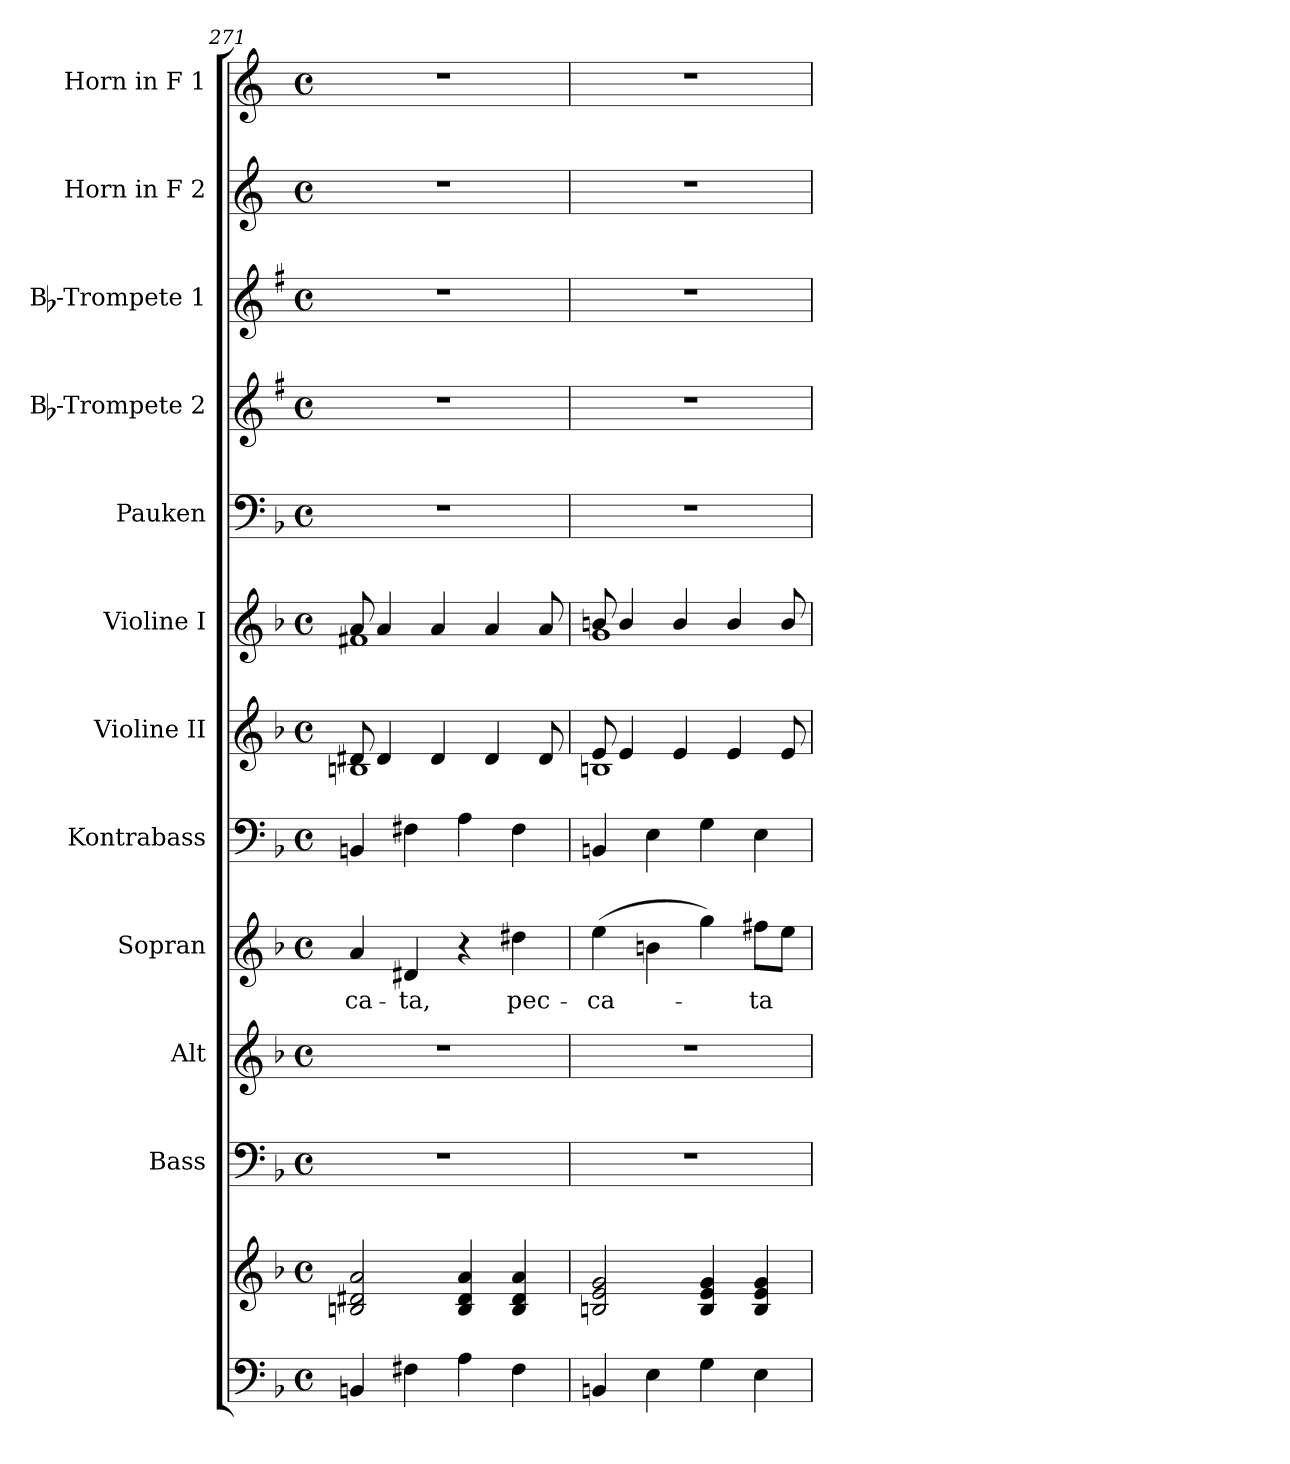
**kern	**kern	**kern	**kern	**kern	**text	**kern	**kern	**kern	**kern	**kern	**kern	**kern	**kern
*part12	*part12	*part11	*part10	*part9	*part9	*part8	*part7	*part6	*part5	*part4	*part3	*part2	*part1
*staff13	*staff12	*staff11	*staff10	*staff9	*staff9	*staff8	*staff7	*staff6	*staff5	*staff4	*staff3	*staff2	*staff1
*	*	*I"Bass	*I"Alt	*I"Sopran	*	*I"Kontrabass	*I"Violine II	*I"Violine I	*I"Pauken	*I"Bb-Trompete 2	*I"Bb-Trompete 1	*I"Horn in F 2	*I"Horn in F 1
*	*	*I'B.	*I'A.	*I'S.	*	*I'Kb.	*I'Vl. II	*I'Vl. I	*I'Pk.	*I'Bb Trp. 2	*I'Bb Trp. 1	*	*
*clefF4	*clefG2	*clefF4	*clefG2	*clefG2	*	*clefF4	*clefG2	*clefG2	*clefF4	*clefG2	*clefG2	*clefG2	*clefG2
*	*	*	*	*	*	*ITrd7c12	*	*	*	*ITrd1c2	*ITrd1c2	*ITrd4c7	*ITrd4c7
*k[b-]	*k[b-]	*k[b-]	*k[b-]	*k[b-]	*	*k[b-]	*k[b-]	*k[b-]	*k[b-]	*k[b-]	*k[b-]	*k[b-]	*k[b-]
*F:	*F:	*F:	*F:	*F:	*	*F:	*F:	*F:	*F:	*F:	*F:	*F:	*F:
*M4/4	*M4/4	*M4/4	*M4/4	*M4/4	*	*M4/4	*M4/4	*M4/4	*M4/4	*M4/4	*M4/4	*M4/4	*M4/4
*met(c)	*met(c)	*met(c)	*met(c)	*met(c)	*	*met(c)	*met(c)	*met(c)	*met(c)	*met(c)	*met(c)	*met(c)	*met(c)
=271	=271	=271	=271	=271	=271	=271	=271	=271	=271	=271	=271	=271	=271
!	!	!	!	!	!LO:LY:b	!	!	!	!	!	!	!	!
*	*	*	*	*	*	*	*^	*^	*	*	*	*	*
4BBn/	2Bn/ 2d#X/ 2a/	1r	1r	4a/	-ca-	4BBBn/	8d#X/	1Bn	8a/	1f#X	1r	1r	1r	1r	1r
.	.	.	.	.	.	.	4d#/	.	4a/	.	.	.	.	.	.
!	!	!	!	!	!LO:LY:b	!	!	!	!	!	!	!	!	!	!
4F#X\	.	.	.	4d#X/	-ta,	4FF#X\	.	.	.	.	.	.	.	.	.
.	.	.	.	.	.	.	4d#/	.	4a/	.	.	.	.	.	.
4A\	4B/ 4d#/ 4a/	.	.	4r	.	4AA\	.	.	.	.	.	.	.	.	.
.	.	.	.	.	.	.	4d#/	.	4a/	.	.	.	.	.	.
!	!	!	!	!	!LO:LY:b	!	!	!	!	!	!	!	!	!	!
4F#\	4B/ 4d#/ 4a/	.	.	4dd#X\	pec-	4FF#\	.	.	.	.	.	.	.	.	.
.	.	.	.	.	.	.	8d#/	.	8a/	.	.	.	.	.	.
=272	=272	=272	=272	=272	=272	=272	=272	=272	=272	=272	=272	=272	=272	=272	=272
!	!	!	!	!	!LO:LY:b	!	!	!	!	!	!	!	!	!	!
4BBn/	2Bn/ 2e/ 2g/	1r	1r	(>4ee\	-ca-	4BBBn/	8e/	1Bn	8bn/	1g	1r	1r	1r	1r	1r
.	.	.	.	.	.	.	4e/	.	4b/	.	.	.	.	.	.
4E\	.	.	.	4bn\	.	4EE\	.	.	.	.	.	.	.	.	.
.	.	.	.	.	.	.	4e/	.	4b/	.	.	.	.	.	.
4G\	4B/ 4e/ 4g/	.	.	4gg\)	.	4GG\	.	.	.	.	.	.	.	.	.
.	.	.	.	.	.	.	4e/	.	4b/	.	.	.	.	.	.
!	!	!	!	!	!LO:LY:b	!	!	!	!	!	!	!	!	!	!
4E\	4B/ 4e/ 4g/	.	.	8ff#X\L	-ta	4EE\	.	.	.	.	.	.	.	.	.
.	.	.	.	8ee\J	.	.	8e/	.	8b/	.	.	.	.	.	.
*	*	*	*	*	*	*	*v	*v	*	*	*	*	*	*	*
*	*	*	*	*	*	*	*	*v	*v	*	*	*	*	*
=	=	=	=	=	=	=	=	=	=	=	=	=	=
*-	*-	*-	*-	*-	*-	*-	*-	*-	*-	*-	*-	*-	*-
